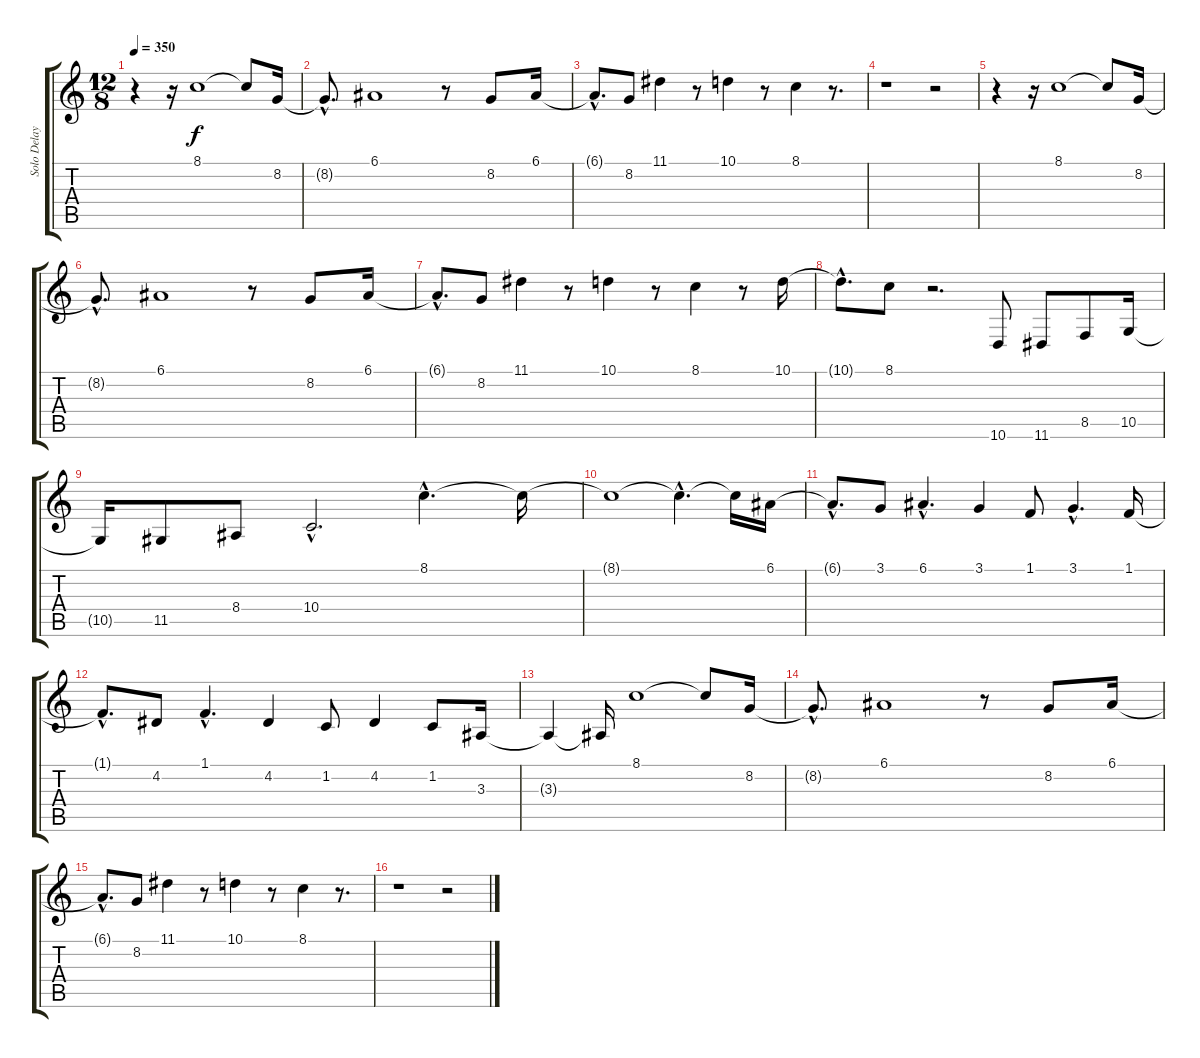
\track ("Solo Delay" "Solo Delay") {instrument lead2sawtooth}
\staff {score tabs}
\tuning (E4 B3 G3 D3 A2 E2) {hide}
\ts (12 8)
\tempo 350
\clef g2
\ks c
r.4{dy f} r.16 8.1.1 8.1{t}.8 8.2.16 |
8.2{hac t}.8{d} 6.1.1 r.8 8.2.8 6.1.16 |
6.1{hac t}.8{d} 8.2.8 11.1.4 r.8 10.1.4 r.8 8.1.4 r.8{d} |
r.1 r.2 |
r.4 r.16 8.1.1 8.1{t}.8 8.2.16 |
8.2{hac t}.8{d} 6.1.1 r.8 8.2.8 6.1.16 |
6.1{hac t}.8{d} 8.2.8 11.1.4 r.8 10.1.4 r.8 8.1.4 r.8 10.1.16 |
10.1{hac t}.8{d} 8.1.8 r.2{d} 10.6.8 11.6.8 8.5.8 10.5.16 |
10.5{t}.16 11.5.8 8.4.8 10.4{hac}.2{d} 8.1{hac}.4{d} 8.1{t}.16 |
8.1{t}.1 8.1{hac t}.4{d} 8.1{t}.16 6.1.16 |
6.1{hac t}.8{d} 3.1.8 6.1{hac}.4{d} 3.1.4 1.1.8 3.1{hac}.4{d} 1.1.16 |
1.1{hac t}.8{d} 4.2.8 1.1{hac}.4{d} 4.2.4 1.2.8 4.2.4 1.2.8 3.3.16 |
3.3{t}.4 3.3{t}.16 8.1.1 8.1{t}.8 8.2.16 |
8.2{hac t}.8{d} 6.1.1 r.8 8.2.8 6.1.16 |
6.1{hac t}.8{d} 8.2.8 11.1.4 r.8 10.1.4 r.8 8.1.4 r.8{d} |
r.1 r.2
